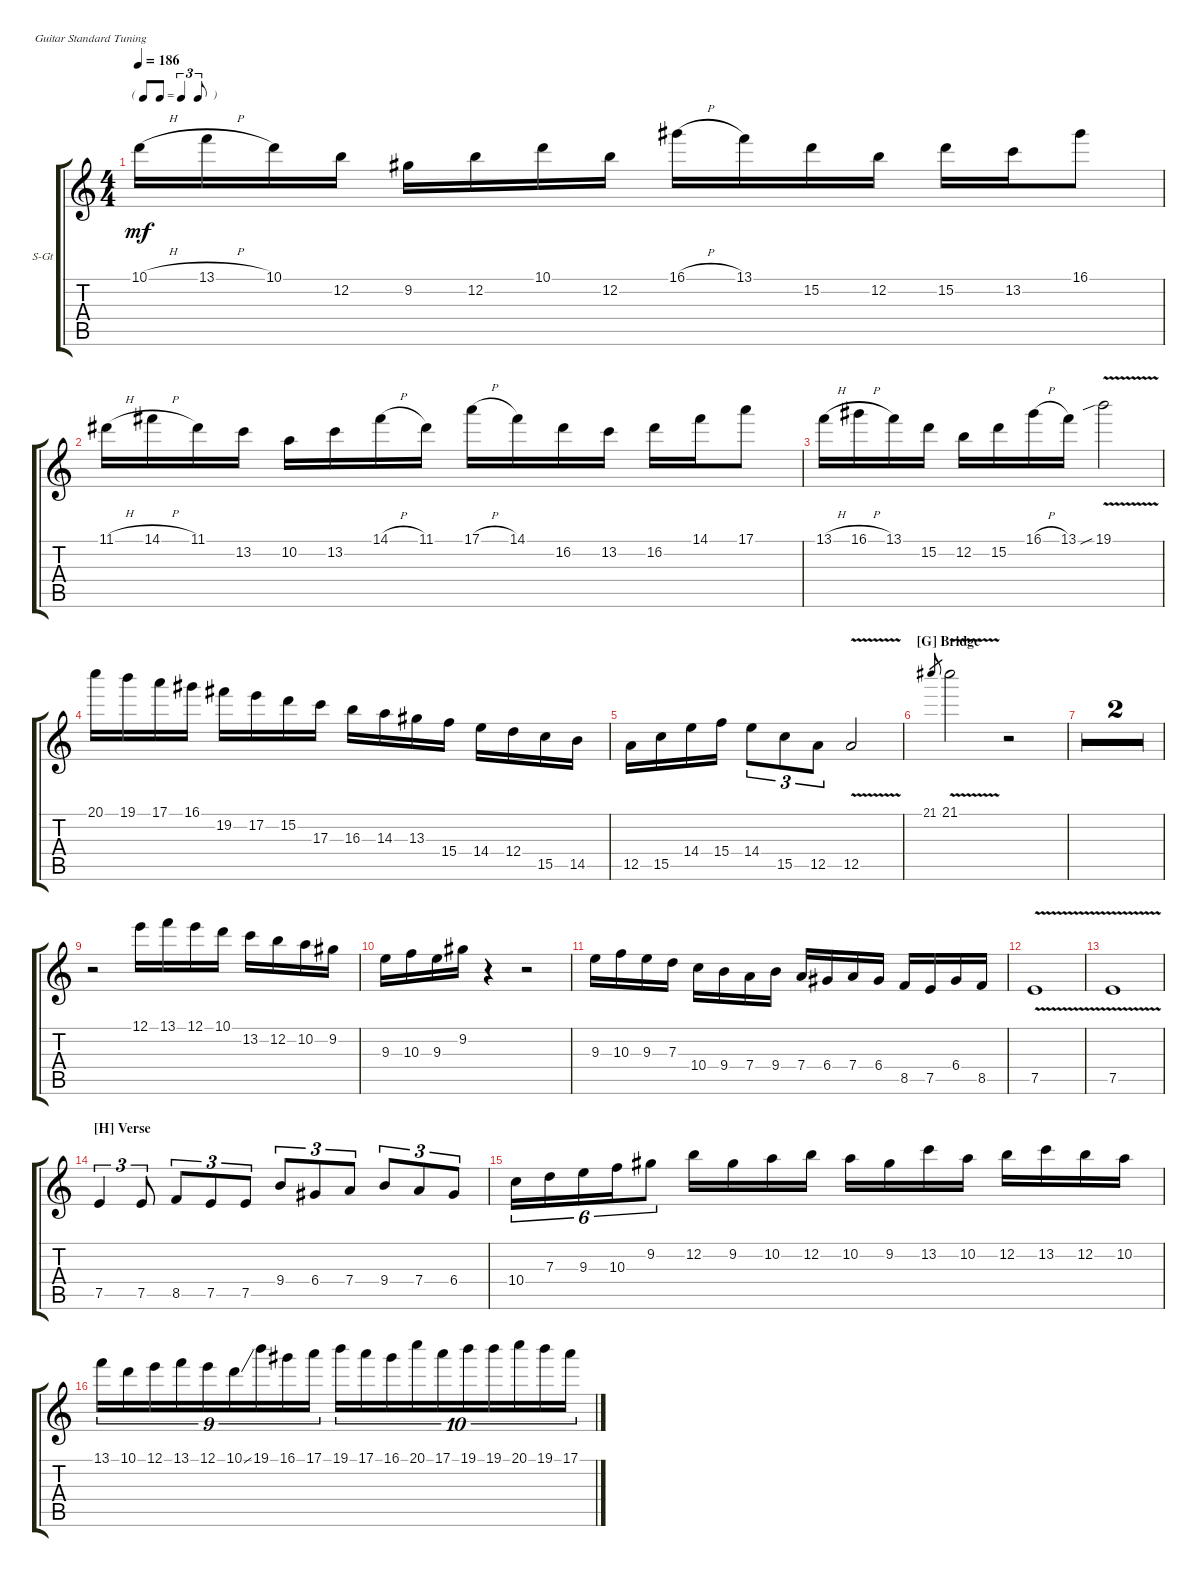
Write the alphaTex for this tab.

\defaultSystemsLayout 4
\bracketExtendMode groupsimilarinstruments
\firstSystemTrackNameOrientation horizontal
\otherSystemsTrackNameOrientation horizontal
\track ("Yngwie J. Malsmteen" "S-Gt") {multiBarRest instrument acousticguitarsteel}
\staff {score tabs}
\tuning (E4 B3 G3 D3 A2 E2)
\ts (4 4)
\tf triplet8th
\tempo 186
\clef g2
\ks c
10.1{h}.16{dy mf} 13.1{h}.16 10.1.16 12.2.16 9.2.16 12.2.16 10.1.16 12.2.16 16.1{h}.16 13.1.16 15.2.16 12.2.16 15.2.16 13.2.16 16.1.8 |
11.1{h}.16 14.1{h}.16 11.1.16 13.2.16 10.2.16 13.2.16 14.1{h}.16 11.1.16 17.1{h}.16 14.1.16 16.2.16 13.2.16 16.2.16 14.1.16 17.1.8 |
13.1{h}.16 16.1{h}.16 13.1.16 15.2.16 12.2.16 15.2.16 16.1{h}.16 13.1.16 19.1{v sib}.2 |
20.1.16 19.1.16 17.1.16 16.1.16 19.2.16 17.2.16 15.2.16 17.3.16 16.3.16 14.3.16 13.3.16 15.4.16 14.4.16 12.4.16 15.5.16 14.5.16 |
12.5.16 15.5.16 14.4.16 15.4.16 14.4.8{tu (3 2)} 15.5.8{tu (3 2)} 12.5.8{tu (3 2)} 12.5{v}.2 |
\section ("G" "Bridge")
21.1.8{gr} 21.1{v}.2 r.2 |
r.1 |
|
r.2 12.1.16 13.1.16 12.1.16 10.1.16 13.2.16 12.2.16 10.2.16 9.2.16 |
9.3.16 10.3.16 9.3.16 9.2.16 r.4 r.2 |
9.3.16 10.3.16 9.3.16 7.3.16 10.4.16 9.4.16 7.4.16 9.4.16 7.4.16 6.4.16 7.4.16 6.4.16 8.5.16 7.5.16 6.4.16 8.5.16 |
7.5{v}.1 |
7.5{v}.1 |
\section ("H" "Verse")
7.5.4{tu (3 2)} 7.5.8{tu (3 2)} 8.5.8{tu (3 2)} 7.5.8{tu (3 2)} 7.5.8{tu (3 2)} 9.4.8{tu (3 2)} 6.4.8{tu (3 2)} 7.4.8{tu (3 2)} 9.4.8{tu (3 2)} 7.4.8{tu (3 2)} 6.4.8{tu (3 2)} |
10.4.16{tu (6 4)} 7.3.16{tu (6 4)} 9.3.16{tu (6 4)} 10.3.16{tu (6 4)} 9.2.8{tu (6 4)} 12.2.16 9.2.16 10.2.16 12.2.16 10.2.16 9.2.16 13.2.16 10.2.16 12.2.16 13.2.16 12.2.16 10.2.16 |
13.1.16{tu (9 8)} 10.1.16{tu (9 8)} 12.1.16{tu (9 8)} 13.1.16{tu (9 8)} 12.1.16{tu (9 8)} 10.1{ss}.16{tu (9 8)} 19.1.16{tu (9 8)} 16.1.16{tu (9 8)} 17.1.16{tu (9 8)} 19.1.16{tu (10 8)} 17.1.16{tu (10 8)} 16.1.16{tu (10 8)} 20.1.16{tu (10 8)} 17.1.16{tu (10 8)} 19.1.16{tu (10 8)} 19.1.16{tu (10 8)} 20.1.16{tu (10 8)} 19.1.16{tu (10 8)} 17.1.16{tu (10 8)}
